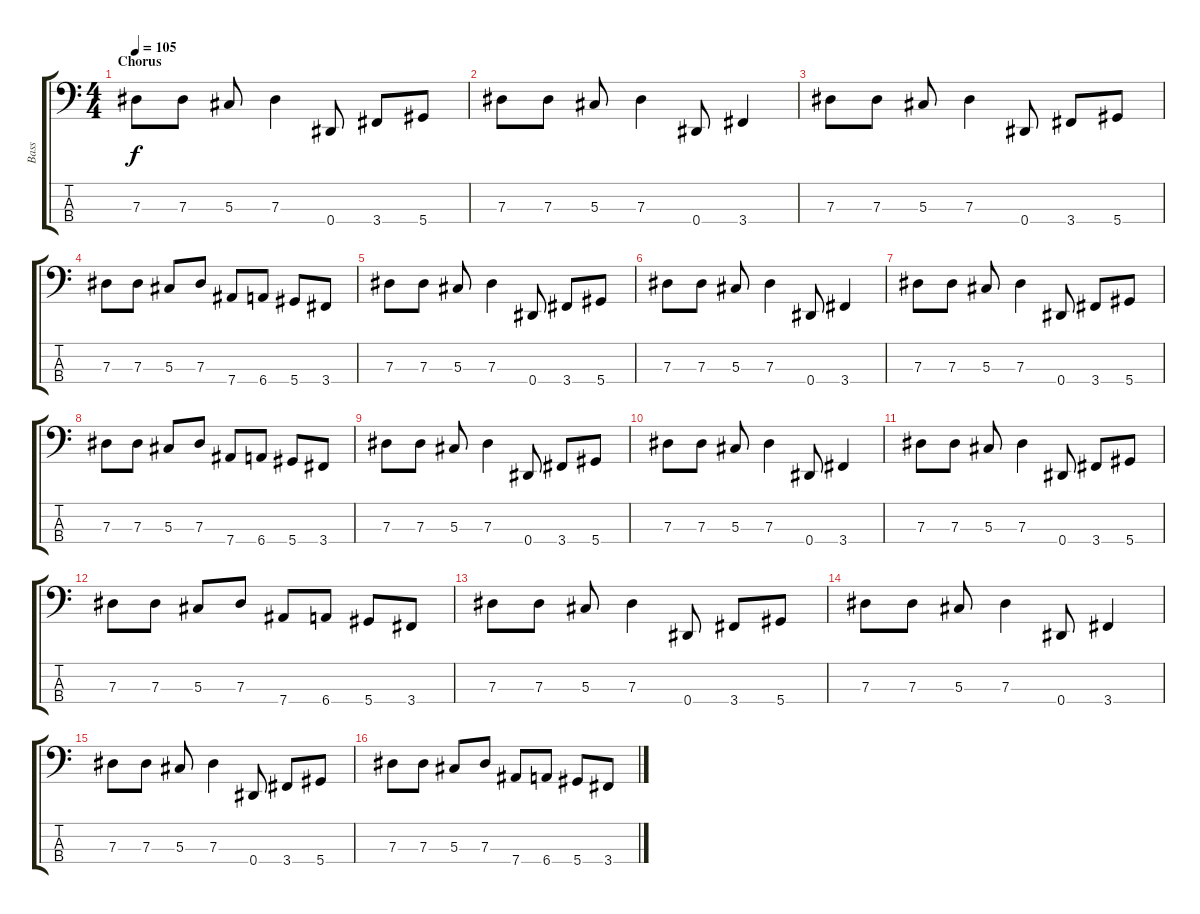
\track ("Bass" "Bass") {instrument electricbassfinger}
\staff {score tabs}
\tuning (Gb2 Db2 Ab1 Eb1) {hide}
\ts (4 4)
\section ("" "Chorus")
\tempo 105
\clef f4
\ks c
7.3.8{dy f} 7.3.8 5.3.8 7.3.4 0.4.8 3.4.8 5.4.8 |
7.3.8 7.3.8 5.3.8 7.3.4 0.4.8 3.4.4 |
7.3.8 7.3.8 5.3.8 7.3.4 0.4.8 3.4.8 5.4.8 |
7.3.8 7.3.8 5.3.8 7.3.8 7.4.8 6.4.8 5.4.8 3.4.8 |
7.3.8 7.3.8 5.3.8 7.3.4 0.4.8 3.4.8 5.4.8 |
7.3.8 7.3.8 5.3.8 7.3.4 0.4.8 3.4.4 |
7.3.8 7.3.8 5.3.8 7.3.4 0.4.8 3.4.8 5.4.8 |
7.3.8 7.3.8 5.3.8 7.3.8 7.4.8 6.4.8 5.4.8 3.4.8 |
7.3.8 7.3.8 5.3.8 7.3.4 0.4.8 3.4.8 5.4.8 |
7.3.8 7.3.8 5.3.8 7.3.4 0.4.8 3.4.4 |
7.3.8 7.3.8 5.3.8 7.3.4 0.4.8 3.4.8 5.4.8 |
7.3.8 7.3.8 5.3.8 7.3.8 7.4.8 6.4.8 5.4.8 3.4.8 |
7.3.8 7.3.8 5.3.8 7.3.4 0.4.8 3.4.8 5.4.8 |
7.3.8 7.3.8 5.3.8 7.3.4 0.4.8 3.4.4 |
7.3.8 7.3.8 5.3.8 7.3.4 0.4.8 3.4.8 5.4.8 |
7.3.8 7.3.8 5.3.8 7.3.8 7.4.8 6.4.8 5.4.8 3.4.8
